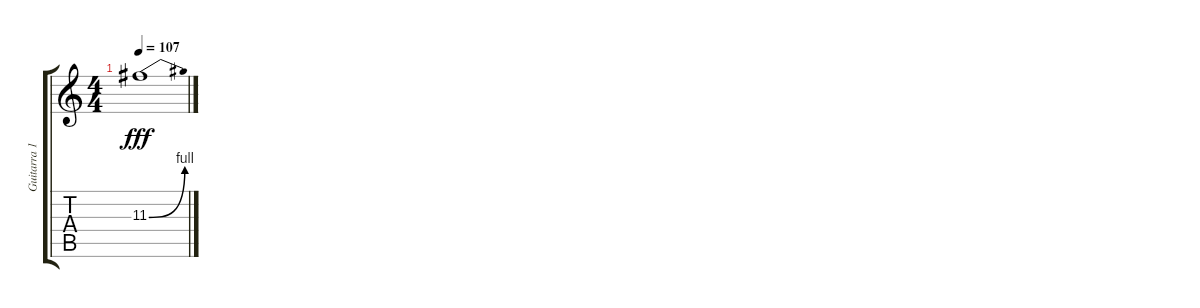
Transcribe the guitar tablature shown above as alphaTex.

\track ("Guitarra 1" "Guitarra 1") {instrument distortionguitar}
\staff {score tabs}
\tuning (E4 B3 G3 D3 A2 E2) {hide}
\ts (4 4)
\tempo 107
\clef g2
\ks c
11.3{be (bend 0 0 60 4)}.1{dy fff}
